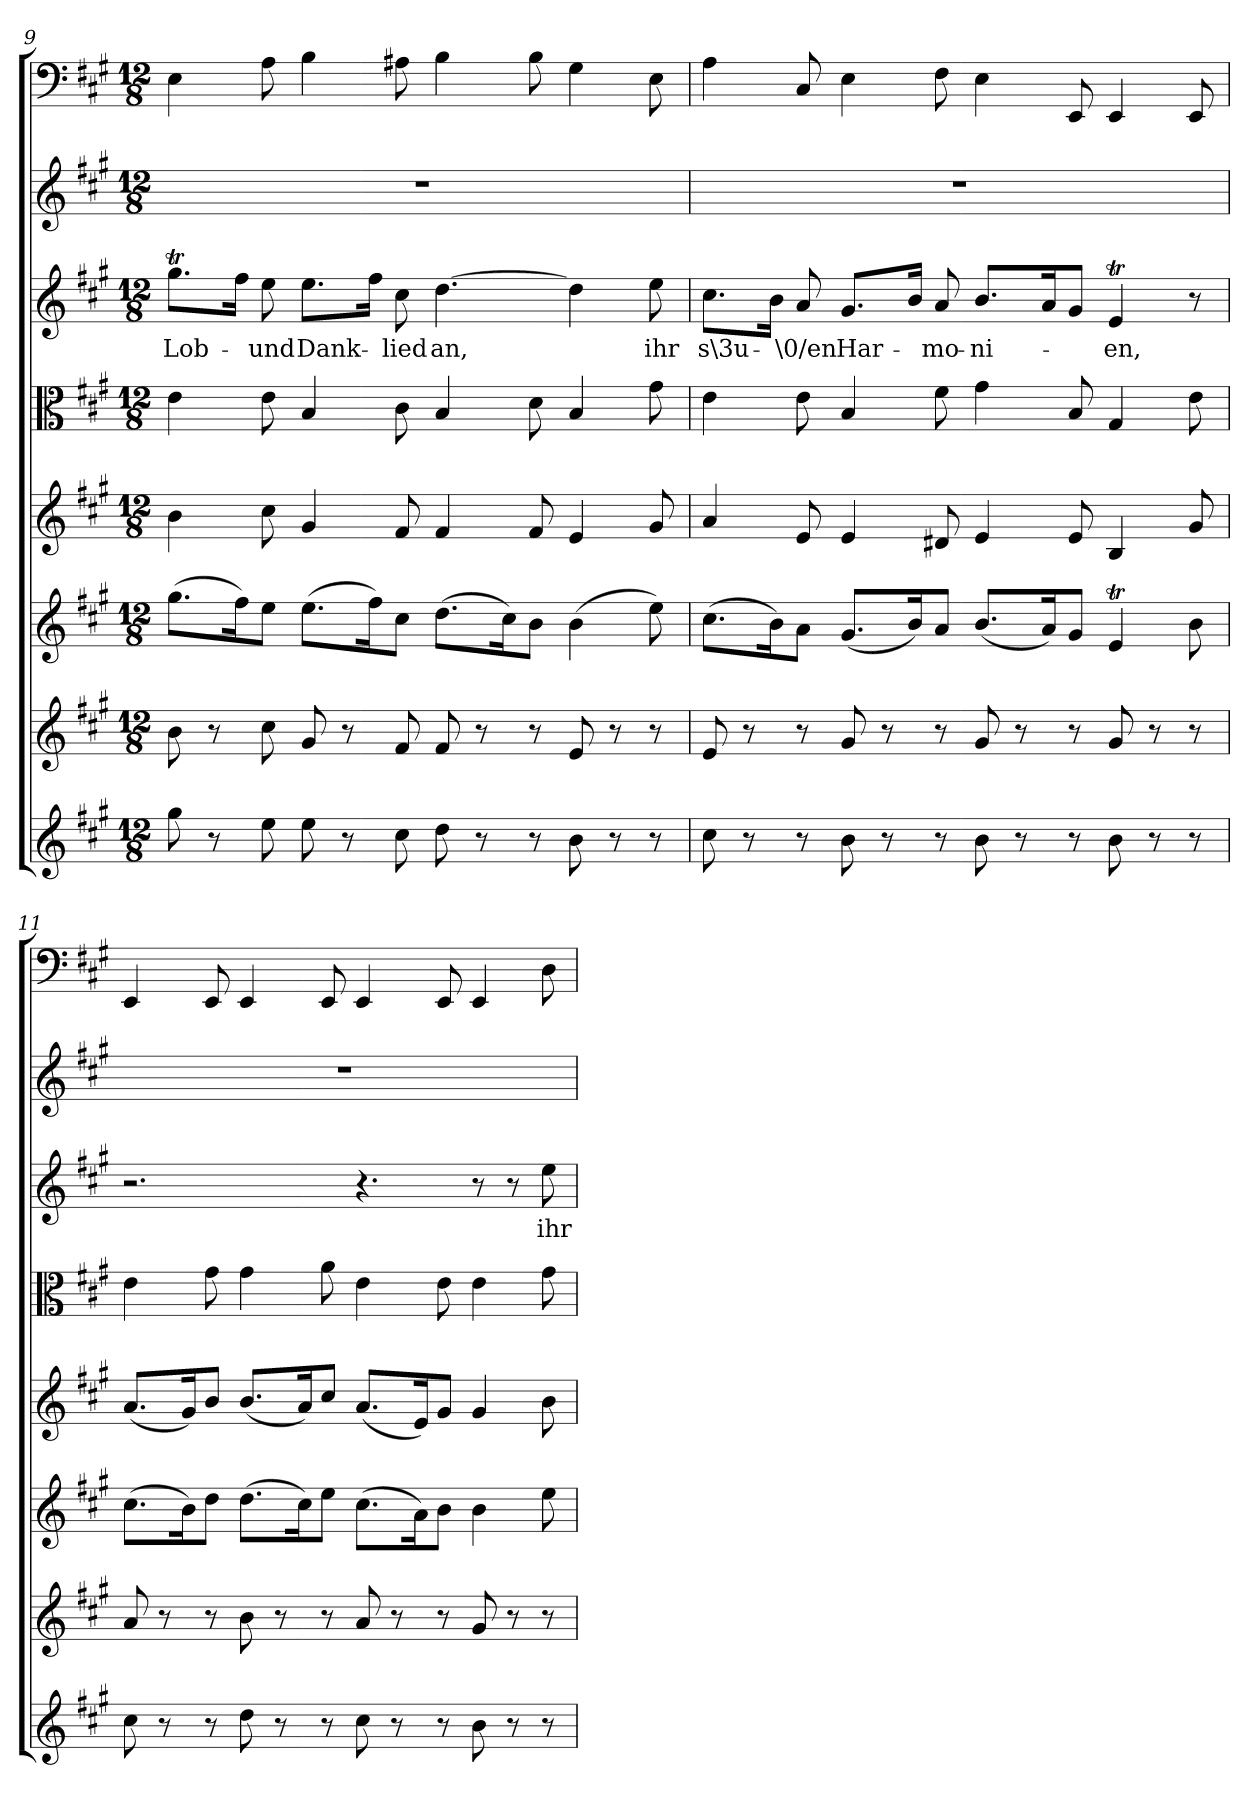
**kern	**kern	**kern	**kern	**kern	**kern	**text	**kern	**kern
*part8	*part7	*part6	*part5	*part4	*part3	*part3	*part2	*part1
*staff8	*staff7	*staff6	*staff5	*staff4	*staff3	*staff3	*staff2	*staff1
*clefG2	*clefG2	*clefG2	*clefG2	*clefC3	*clefG2	*	*clefG2	*clefF4
*k[f#c#g#]	*k[f#c#g#]	*k[f#c#g#]	*k[f#c#g#]	*k[f#c#g#]	*k[f#c#g#]	*	*k[f#c#g#]	*k[f#c#g#]
*A:	*A:	*A:	*A:	*A:	*A:	*	*A:	*A:
*M12/8	*M12/8	*M12/8	*M12/8	*M12/8	*M12/8	*	*M12/8	*M12/8
=9	=9	=9	=9	=9	=9	=9	=9	=9
8gg#\	8b\	(8.gg#\L	4b"\	4e"\	8.gg#t"\L	Lob-	1.r	4E"\
8r	8r	.	.	.	.	.	.	.
.	.	16ff#\K)	.	.	16ff#"\Jk	.	.	.
8ee\	8cc#\	8ee\J	8cc#"\	8e"\	8ee"\	-und	.	8A"\
8ee\	8g#/	(8.ee\L	4g#"/	4B"/	8.ee"\L	Dank-	.	4B"\
8r	8r	.	.	.	.	.	.	.
.	.	16ff#\K)	.	.	16ff#"\Jk	.	.	.
8cc#\	8f#/	8cc#\J	8f#"/	8c#"\	8cc#"\	-lied	.	8A#X"\
8dd\	8f#/	(8.dd\L	4f#"/	4B"/	[4.dd"\	an,	.	4B"\
8r	8r	.	.	.	.	.	.	.
.	.	16cc#\K)	.	.	.	.	.	.
8r	8r	8b\J	8f#"/	8d"\	.	.	.	8B"\
8b\	8e/	(4b\	4e"/	4B"/	4dd"\]	.	.	4G#"\
8r	8r	.	.	.	.	.	.	.
8r	8r	8ee\)	8g#"/	8g#"\	8ee"\	ihr	.	8E"\
=10	=10	=10	=10	=10	=10	=10	=10	=10
8cc#\	8e/	(8.cc#\L	4a"/	4e"\	8.cc#"\L	s\3u-	1.r	4A"\
8r	8r	.	.	.	.	.	.	.
.	.	16b\K)	.	.	16b"\Jk	.	.	.
8r	8r	8a\J	8e"/	8e"\	8a"/	-\0/en	.	8C#"/
8b\	8g#/	(8.g#/L	4e"/	4B"/	8.g#"/L	Har-	.	4E"\
8r	8r	.	.	.	.	.	.	.
.	.	16b/K)	.	.	16b"/Jk	.	.	.
8r	8r	8a/J	8d#X"/	8f#"\	8a"/	-mo-	.	8F#"\
8b\	8g#/	(8.b/L	4e"/	4g#"\	8.b"/L	-ni-	.	4E"\
8r	8r	.	.	.	.	.	.	.
.	.	16a/K)	.	.	16a"/K	.	.	.
8r	8r	8g#/J	8e"/	8B"/	8g#"/J	.	.	8EE"/
8b\	8g#/	4eT/	4B"/	4G#"/	4eT"/	-en,	.	4EE"/
8r	8r	.	.	.	.	.	.	.
8r	8r	8b\	8g#"/	8e"\	8r	.	.	8EE"/
=11	=11	=11	=11	=11	=11	=11	=11	=11
8cc#\	8a/	(8.cc#\L	(8.a"/L	4e"\	2.r	.	1.r	4EE"/
8r	8r	.	.	.	.	.	.	.
.	.	16b\K)	16g#"/K)	.	.	.	.	.
8r	8r	8dd\J	8b"/J	8g#"\	.	.	.	8EE"/
8dd\	8b\	(8.dd\L	(8.b"/L	4g#"\	.	.	.	4EE"/
8r	8r	.	.	.	.	.	.	.
.	.	16cc#\K)	16a"/K)	.	.	.	.	.
8r	8r	8ee\J	8cc#"/J	8a"\	.	.	.	8EE"/
8cc#\	8a/	(8.cc#\L	(8.a"/L	4e"\	4.r	.	.	4EE"/
8r	8r	.	.	.	.	.	.	.
.	.	16a\K)	16e"/K)	.	.	.	.	.
8r	8r	8b\J	8g#"/J	8e"\	.	.	.	8EE"/
8b\	8g#/	4b\	4g#"/	4e"\	8r	.	.	4EE"/
8r	8r	.	.	.	8r	.	.	.
8r	8r	8ee\	8b"\	8g#"\	8ee"\	ihr	.	8D"\
=	=	=	=	=	=	=	=	=
*-	*-	*-	*-	*-	*-	*-	*-	*-
